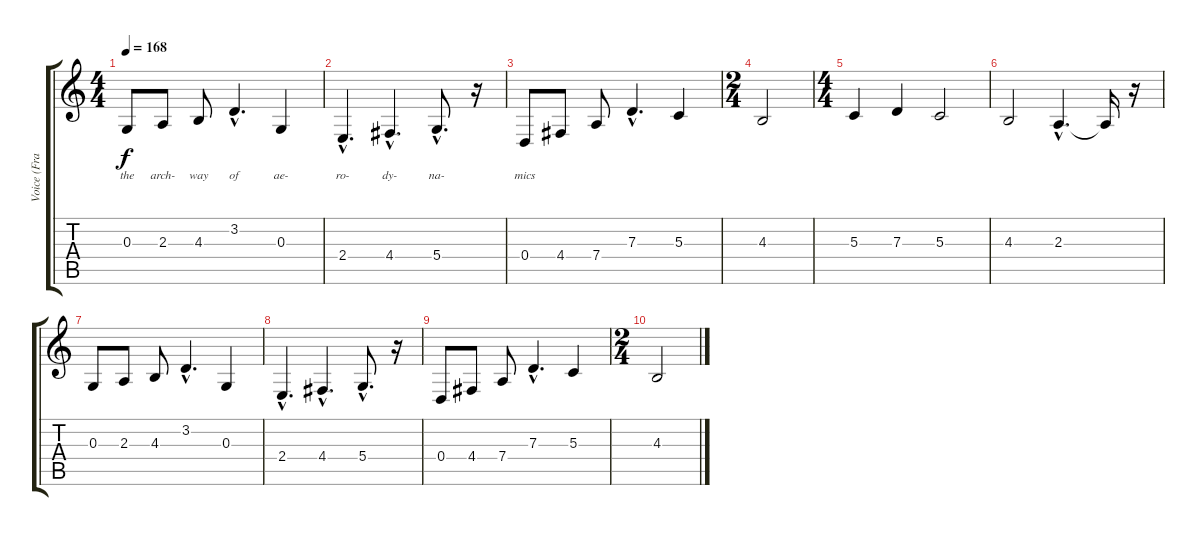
\track ("Voice (Frank Black)" "Voice (Fra") {instrument clarinet}
\staff {score tabs}
\tuning (E4 B3 G3 D3 A2 E2) {hide}
\ts (4 4)
\tempo 168
\clef g2
\ks c
0.3.8{lyrics (0 "the") lyrics (1 "") lyrics (2 "") lyrics (3 "") lyrics (4 "") dy f} 2.3.8{lyrics (0 "arch-") lyrics (1 "") lyrics (2 "") lyrics (3 "") lyrics (4 "")} 4.3.8{lyrics (0 "way") lyrics (1 "") lyrics (2 "") lyrics (3 "") lyrics (4 "")} 3.2{hac}.4{d lyrics (0 "of") lyrics (1 "") lyrics (2 "") lyrics (3 "") lyrics (4 "")} 0.3.4{lyrics (0 "ae-") lyrics (1 "") lyrics (2 "") lyrics (3 "") lyrics (4 "")} |
2.4{hac}.4{d lyrics (0 "ro-") lyrics (1 "") lyrics (2 "") lyrics (3 "") lyrics (4 "")} 4.4{hac}.4{d lyrics (0 "dy-") lyrics (1 "") lyrics (2 "") lyrics (3 "") lyrics (4 "")} 5.4{hac}.8{d lyrics (0 "na-") lyrics (1 "") lyrics (2 "") lyrics (3 "") lyrics (4 "")} r.16 |
0.4.8{lyrics (0 "mics") lyrics (1 "") lyrics (2 "") lyrics (3 "") lyrics (4 "")} 4.4.8 7.4.8 7.3{hac}.4{d} 5.3.4 |
\ts (2 4)
4.3.2 |
\ts (4 4)
5.3.4 7.3.4 5.3.2 |
4.3.2 2.3{hac}.4{d} 2.3{t}.16 r.16 |
0.3.8 2.3.8 4.3.8 3.2{hac}.4{d} 0.3.4 |
2.4{hac}.4{d} 4.4{hac}.4{d} 5.4{hac}.8{d} r.16 |
0.4.8 4.4.8 7.4.8 7.3{hac}.4{d} 5.3.4 |
\ts (2 4)
4.3.2
